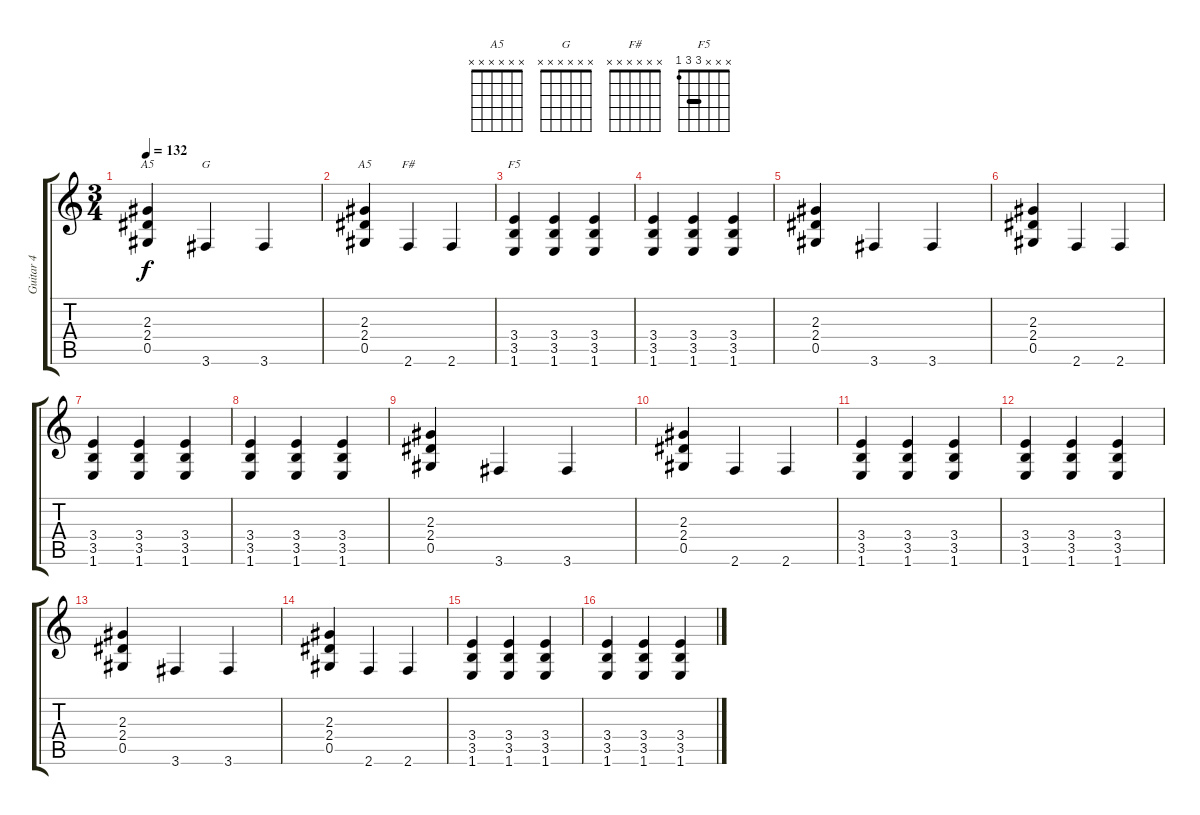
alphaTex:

\track ("Guitar 4" "Guitar 4") {instrument electricguitarclean}
\staff {score tabs}
\tuning (Eb4 Bb3 Gb3 Db3 Ab2 Eb2) {hide}
\chord ("A5" x x 2 2 0 x) {barre 2}
\chord ("G" x x x x x x)
\chord ("A5" x x x x x x)
\chord ("F#" x x x x x x)
\chord ("F5" x x x 3 3 1) {barre 3}
\ts (3 4)
\tempo 132
\clef g2
\ks c
(2.3 2.4 0.5).4{ch "A5" dy f} 3.6.4{ch "G"} 3.6.4 |
(2.3 2.4 0.5).4{ch "A5"} 2.6.4{ch "F#"} 2.6.4 |
(3.4 3.5 1.6).4{ch "F5"} (3.4 3.5 1.6).4 (3.4 3.5 1.6).4 |
(3.4 3.5 1.6).4 (3.4 3.5 1.6).4 (3.4 3.5 1.6).4 |
(2.3 2.4 0.5).4 3.6.4 3.6.4 |
(2.3 2.4 0.5).4 2.6.4 2.6.4 |
(3.4 3.5 1.6).4 (3.4 3.5 1.6).4 (3.4 3.5 1.6).4 |
(3.4 3.5 1.6).4 (3.4 3.5 1.6).4 (3.4 3.5 1.6).4 |
(2.3 2.4 0.5).4 3.6.4 3.6.4 |
(2.3 2.4 0.5).4 2.6.4 2.6.4 |
(3.4 3.5 1.6).4 (3.4 3.5 1.6).4 (3.4 3.5 1.6).4 |
(3.4 3.5 1.6).4 (3.4 3.5 1.6).4 (3.4 3.5 1.6).4 |
(2.3 2.4 0.5).4 3.6.4 3.6.4 |
(2.3 2.4 0.5).4 2.6.4 2.6.4 |
(3.4 3.5 1.6).4 (3.4 3.5 1.6).4 (3.4 3.5 1.6).4 |
(3.4 3.5 1.6).4 (3.4 3.5 1.6).4 (3.4 3.5 1.6).4
